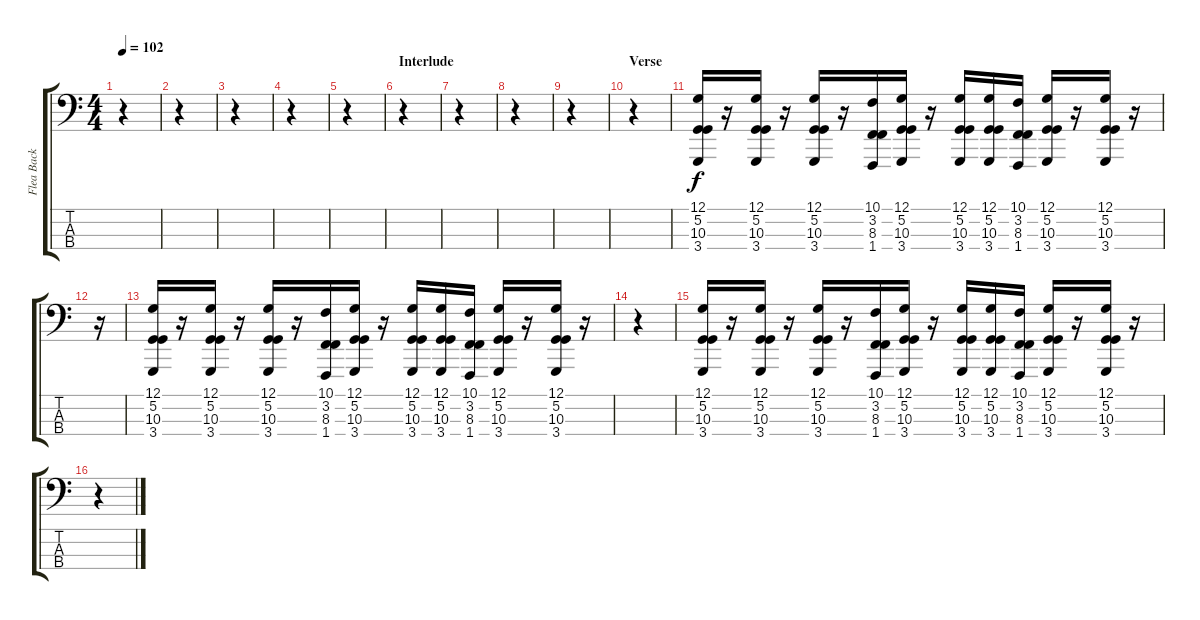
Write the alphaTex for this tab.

\track ("Flea Back Up Vocals" "Flea Back ") {instrument lead8bassandlead}
\staff {score tabs}
\tuning (G2 D2 A1 E1) {hide}
\ts (4 4)
\tempo 102
\clef f4
\ks c
r.4{dy f} |
r.4 |
r.4 |
r.4 |
r.4 |
\section ("" "Interlude")
r.4 |
r.4 |
r.4 |
r.4 |
\section ("" "Verse")
r.4 |
(12.1 5.2 10.3 3.4).16 r.16 (12.1 5.2 10.3 3.4).16 r.16 (12.1 5.2 10.3 3.4).16 r.16 (10.1 3.2 8.3 1.4).16 (12.1 5.2 10.3 3.4).16 r.16 (12.1 5.2 10.3 3.4).16 (12.1 5.2 10.3 3.4).16 (10.1 3.2 8.3 1.4).16 (12.1 5.2 10.3 3.4).16 r.16 (12.1 5.2 10.3 3.4).16 r.16 |
r.16 |
(12.1 5.2 10.3 3.4).16 r.16 (12.1 5.2 10.3 3.4).16 r.16 (12.1 5.2 10.3 3.4).16 r.16 (10.1 3.2 8.3 1.4).16 (12.1 5.2 10.3 3.4).16 r.16 (12.1 5.2 10.3 3.4).16 (12.1 5.2 10.3 3.4).16 (10.1 3.2 8.3 1.4).16 (12.1 5.2 10.3 3.4).16 r.16 (12.1 5.2 10.3 3.4).16 r.16 |
r.4 |
(12.1 5.2 10.3 3.4).16 r.16 (12.1 5.2 10.3 3.4).16 r.16 (12.1 5.2 10.3 3.4).16 r.16 (10.1 3.2 8.3 1.4).16 (12.1 5.2 10.3 3.4).16 r.16 (12.1 5.2 10.3 3.4).16 (12.1 5.2 10.3 3.4).16 (10.1 3.2 8.3 1.4).16 (12.1 5.2 10.3 3.4).16 r.16 (12.1 5.2 10.3 3.4).16 r.16 |
r.4
